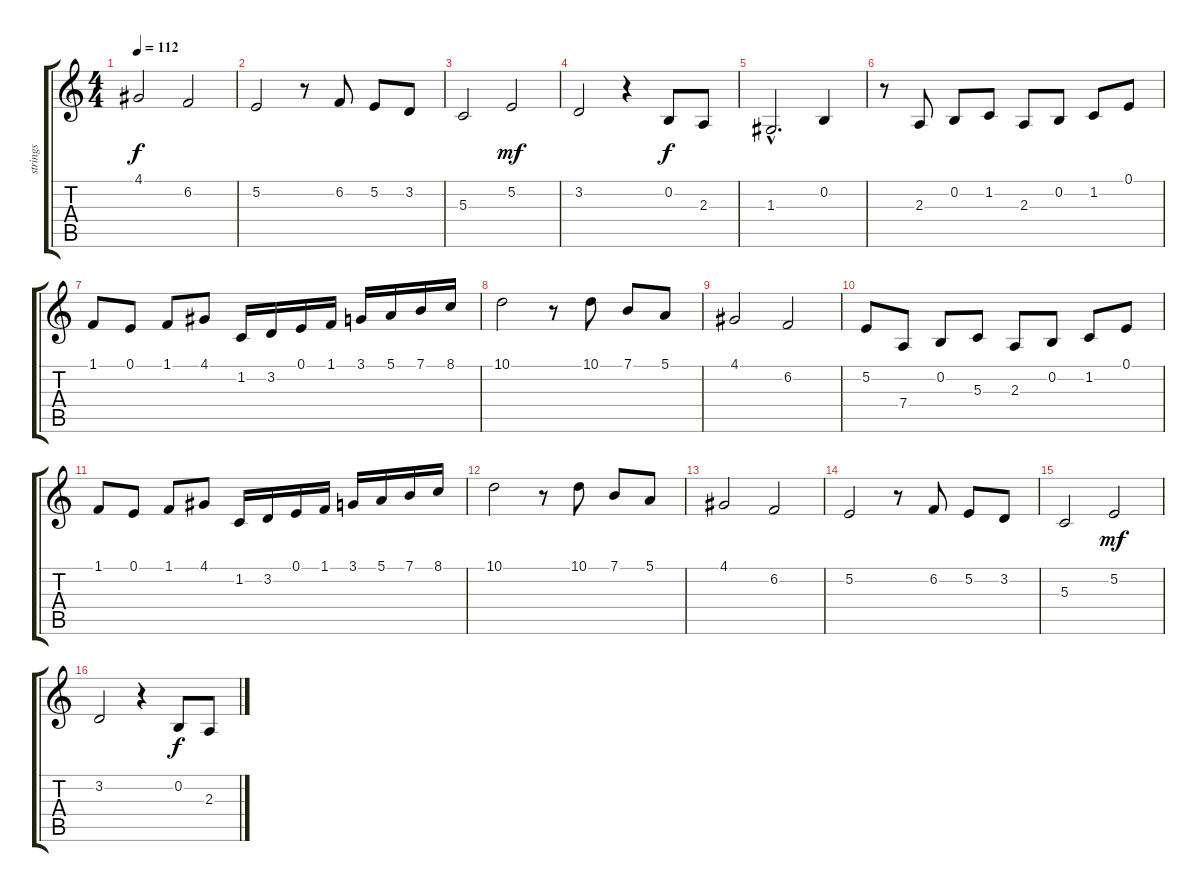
\track ("strings" "strings") {instrument stringensemble1}
\staff {score tabs}
\tuning (E4 B3 G3 D3 A2 E2) {hide}
\ts (4 4)
\tempo 112
\clef g2
\ks c
4.1.2{dy f} 6.2.2 |
5.2.2 r.8 6.2.8 5.2.8 3.2.8 |
5.3.2 5.2.2{dy mf} |
3.2.2 r.4 0.2.8{dy f} 2.3.8 |
1.3{hac}.2{d} 0.2.4 |
r.8 2.3.8 0.2.8 1.2.8 2.3.8 0.2.8 1.2.8 0.1.8 |
1.1.8 0.1.8 1.1.8 4.1.8 1.2.16 3.2.16 0.1.16 1.1.16 3.1.16 5.1.16 7.1.16 8.1.16 |
10.1.2 r.8 10.1.8 7.1.8 5.1.8 |
4.1.2 6.2.2 |
5.2.8 7.4.8 0.2.8 5.3.8 2.3.8 0.2.8 1.2.8 0.1.8 |
1.1.8 0.1.8 1.1.8 4.1.8 1.2.16 3.2.16 0.1.16 1.1.16 3.1.16 5.1.16 7.1.16 8.1.16 |
10.1.2 r.8 10.1.8 7.1.8 5.1.8 |
4.1.2 6.2.2 |
5.2.2 r.8 6.2.8 5.2.8 3.2.8 |
5.3.2 5.2.2{dy mf} |
3.2.2 r.4 0.2.8{dy f} 2.3.8
